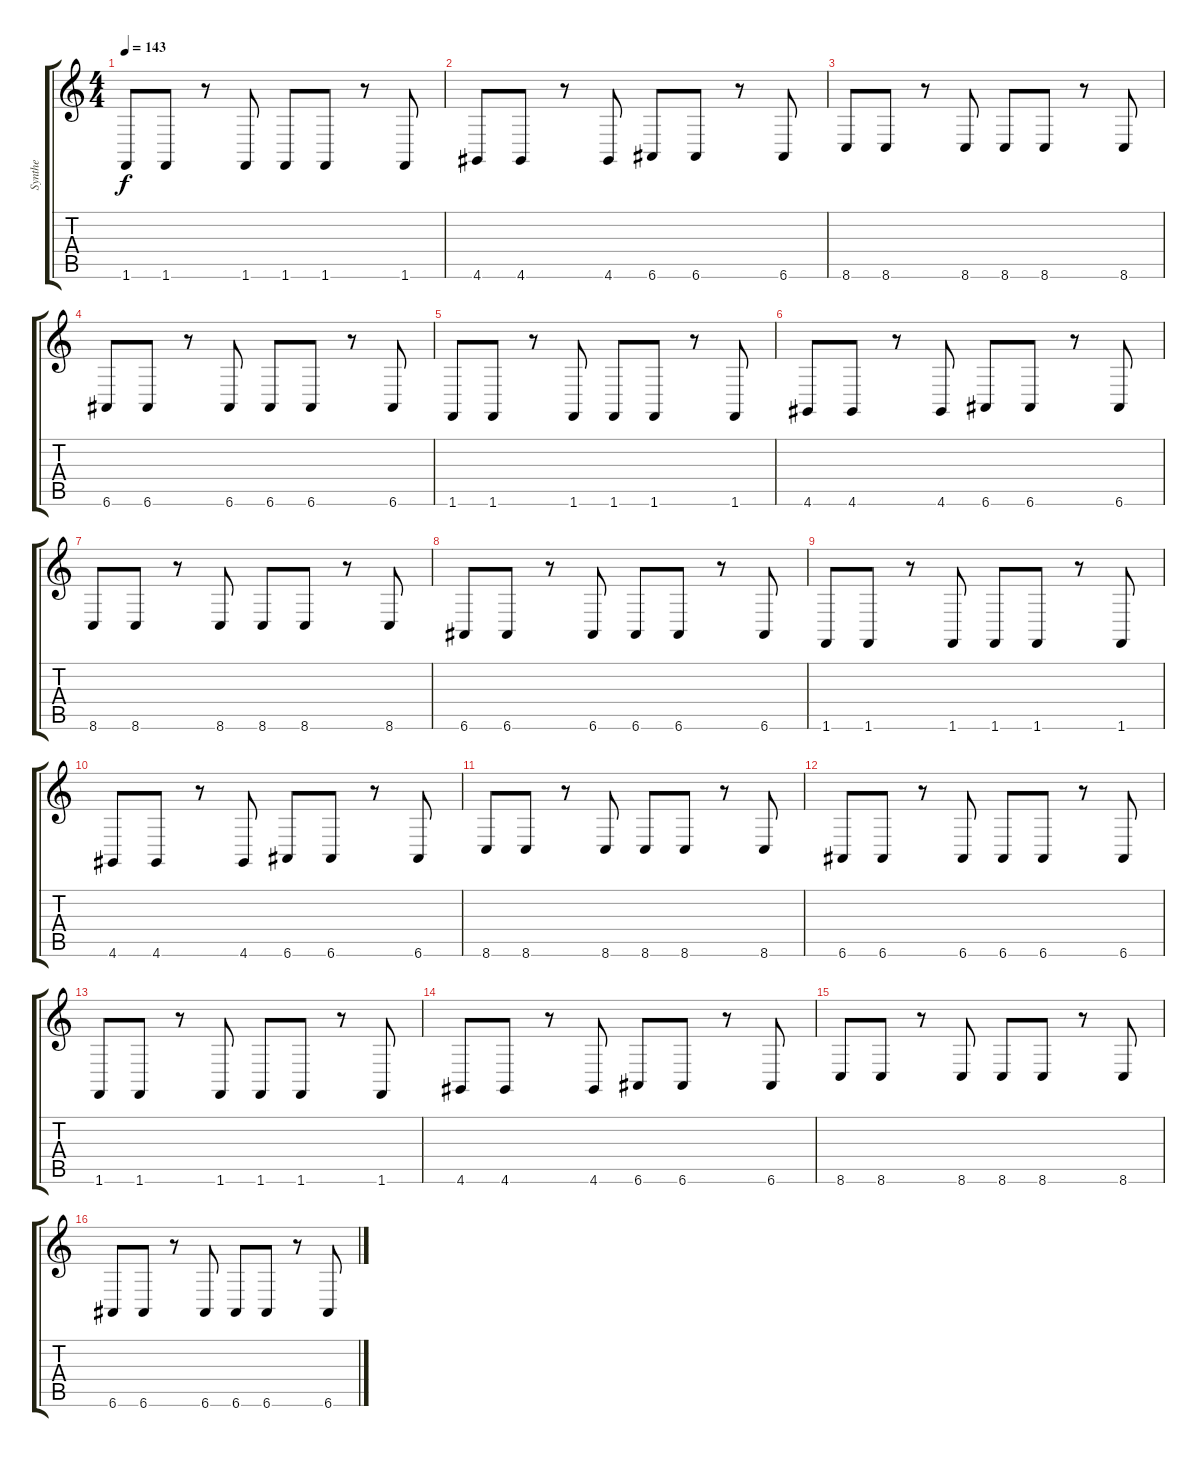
\track ("Synthe" "Synthe") {instrument synthbrass2}
\staff {score tabs}
\tuning (E4 B3 G3 D3 A2 E2) {hide}
\ts (4 4)
\tempo 143
\clef g2
\ks c
1.6.8{dy f} 1.6.8 r.8 1.6.8 1.6.8 1.6.8 r.8 1.6.8 |
4.6.8 4.6.8 r.8 4.6.8 6.6.8 6.6.8 r.8 6.6.8 |
8.6.8 8.6.8 r.8 8.6.8 8.6.8 8.6.8 r.8 8.6.8 |
6.6.8 6.6.8 r.8 6.6.8 6.6.8 6.6.8 r.8 6.6.8 |
1.6.8 1.6.8 r.8 1.6.8 1.6.8 1.6.8 r.8 1.6.8 |
4.6.8 4.6.8 r.8 4.6.8 6.6.8 6.6.8 r.8 6.6.8 |
8.6.8 8.6.8 r.8 8.6.8 8.6.8 8.6.8 r.8 8.6.8 |
6.6.8 6.6.8 r.8 6.6.8 6.6.8 6.6.8 r.8 6.6.8 |
1.6.8 1.6.8 r.8 1.6.8 1.6.8 1.6.8 r.8 1.6.8 |
4.6.8 4.6.8 r.8 4.6.8 6.6.8 6.6.8 r.8 6.6.8 |
8.6.8 8.6.8 r.8 8.6.8 8.6.8 8.6.8 r.8 8.6.8 |
6.6.8 6.6.8 r.8 6.6.8 6.6.8 6.6.8 r.8 6.6.8 |
1.6.8 1.6.8 r.8 1.6.8 1.6.8 1.6.8 r.8 1.6.8 |
4.6.8 4.6.8 r.8 4.6.8 6.6.8 6.6.8 r.8 6.6.8 |
8.6.8 8.6.8 r.8 8.6.8 8.6.8 8.6.8 r.8 8.6.8 |
6.6.8 6.6.8 r.8 6.6.8 6.6.8 6.6.8 r.8 6.6.8
